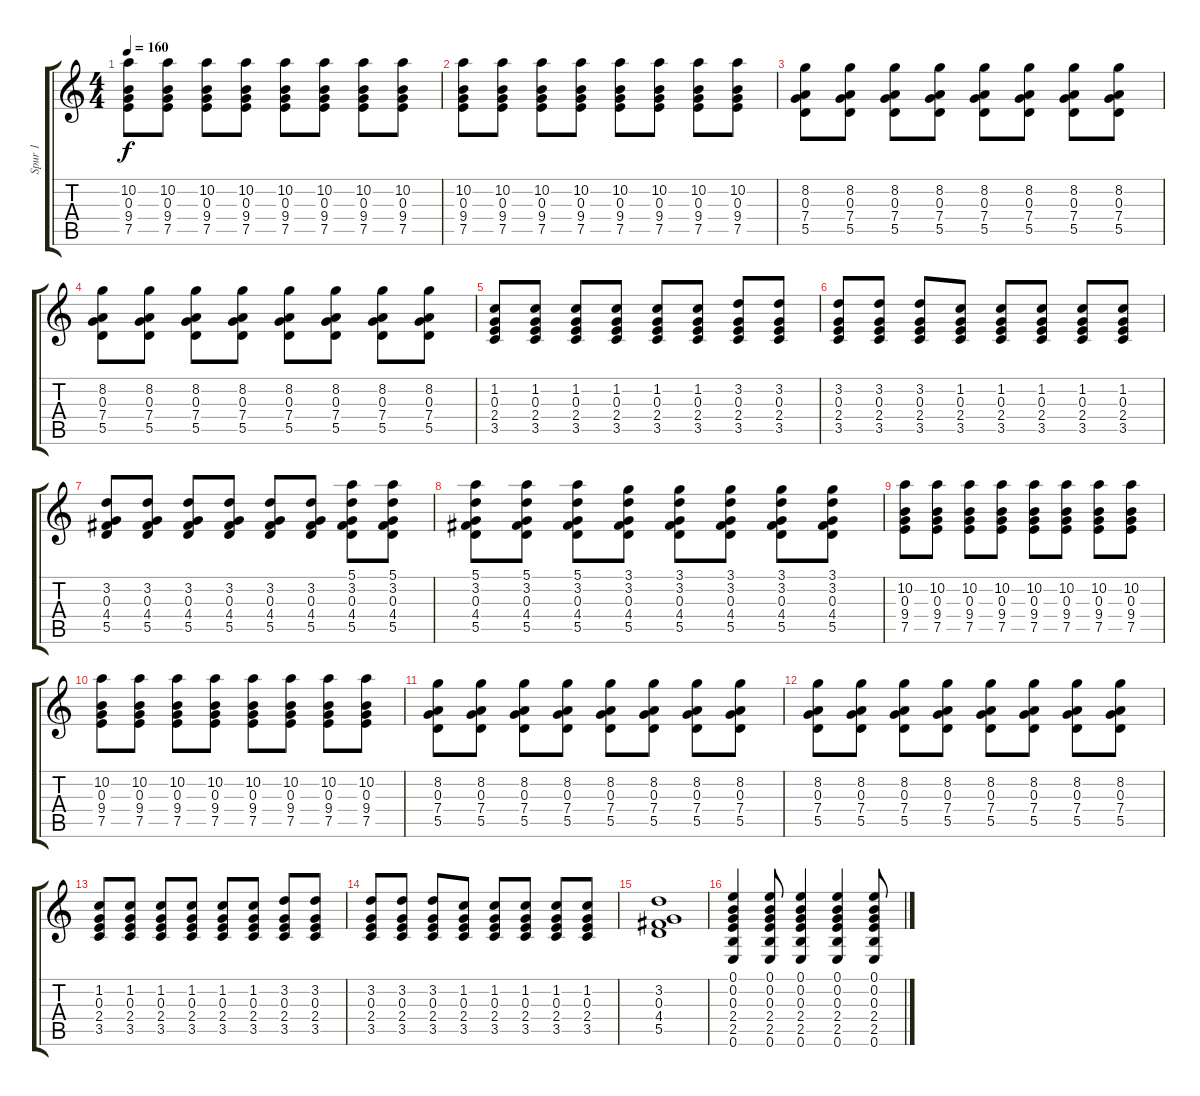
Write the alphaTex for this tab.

\track ("Spur 1" "Spur 1") {instrument acousticguitarnylon}
\staff {score tabs}
\tuning (E4 B3 G3 D3 A2 E2) {hide}
\ts (4 4)
\tempo 160
\clef g2
\ks c
(10.2 0.3 9.4 7.5).8{dy f} (10.2 0.3 9.4 7.5).8 (10.2 0.3 9.4 7.5).8 (10.2 0.3 9.4 7.5).8 (10.2 0.3 9.4 7.5).8 (10.2 0.3 9.4 7.5).8 (10.2 0.3 9.4 7.5).8 (10.2 0.3 9.4 7.5).8 |
(10.2 0.3 9.4 7.5).8 (10.2 0.3 9.4 7.5).8 (10.2 0.3 9.4 7.5).8 (10.2 0.3 9.4 7.5).8 (10.2 0.3 9.4 7.5).8 (10.2 0.3 9.4 7.5).8 (10.2 0.3 9.4 7.5).8 (10.2 0.3 9.4 7.5).8 |
(8.2 0.3 7.4 5.5).8 (8.2 0.3 7.4 5.5).8 (8.2 0.3 7.4 5.5).8 (8.2 0.3 7.4 5.5).8 (8.2 0.3 7.4 5.5).8 (8.2 0.3 7.4 5.5).8 (8.2 0.3 7.4 5.5).8 (8.2 0.3 7.4 5.5).8 |
(8.2 0.3 7.4 5.5).8 (8.2 0.3 7.4 5.5).8 (8.2 0.3 7.4 5.5).8 (8.2 0.3 7.4 5.5).8 (8.2 0.3 7.4 5.5).8 (8.2 0.3 7.4 5.5).8 (8.2 0.3 7.4 5.5).8 (8.2 0.3 7.4 5.5).8 |
(1.2 0.3 2.4 3.5).8 (1.2 0.3 2.4 3.5).8 (1.2 0.3 2.4 3.5).8 (1.2 0.3 2.4 3.5).8 (1.2 0.3 2.4 3.5).8 (1.2 0.3 2.4 3.5).8 (3.2 0.3 2.4 3.5).8 (3.2 0.3 2.4 3.5).8 |
(3.2 0.3 2.4 3.5).8 (3.2 0.3 2.4 3.5).8 (3.2 0.3 2.4 3.5).8 (1.2 0.3 2.4 3.5).8 (1.2 0.3 2.4 3.5).8 (1.2 0.3 2.4 3.5).8 (1.2 0.3 2.4 3.5).8 (1.2 0.3 2.4 3.5).8 |
(3.2 0.3 4.4 5.5).8 (3.2 0.3 4.4 5.5).8 (3.2 0.3 4.4 5.5).8 (3.2 0.3 4.4 5.5).8 (3.2 0.3 4.4 5.5).8 (3.2 0.3 4.4 5.5).8 (5.1 3.2 0.3 4.4 5.5).8 (5.1 3.2 0.3 4.4 5.5).8 |
(5.1 3.2 0.3 4.4 5.5).8 (5.1 3.2 0.3 4.4 5.5).8 (5.1 3.2 0.3 4.4 5.5).8 (3.1 3.2 0.3 4.4 5.5).8 (3.1 3.2 0.3 4.4 5.5).8 (3.1 3.2 0.3 4.4 5.5).8 (3.1 3.2 0.3 4.4 5.5).8 (3.1 3.2 0.3 4.4 5.5).8 |
(10.2 0.3 9.4 7.5).8 (10.2 0.3 9.4 7.5).8 (10.2 0.3 9.4 7.5).8 (10.2 0.3 9.4 7.5).8 (10.2 0.3 9.4 7.5).8 (10.2 0.3 9.4 7.5).8 (10.2 0.3 9.4 7.5).8 (10.2 0.3 9.4 7.5).8 |
(10.2 0.3 9.4 7.5).8 (10.2 0.3 9.4 7.5).8 (10.2 0.3 9.4 7.5).8 (10.2 0.3 9.4 7.5).8 (10.2 0.3 9.4 7.5).8 (10.2 0.3 9.4 7.5).8 (10.2 0.3 9.4 7.5).8 (10.2 0.3 9.4 7.5).8 |
(8.2 0.3 7.4 5.5).8 (8.2 0.3 7.4 5.5).8 (8.2 0.3 7.4 5.5).8 (8.2 0.3 7.4 5.5).8 (8.2 0.3 7.4 5.5).8 (8.2 0.3 7.4 5.5).8 (8.2 0.3 7.4 5.5).8 (8.2 0.3 7.4 5.5).8 |
(8.2 0.3 7.4 5.5).8 (8.2 0.3 7.4 5.5).8 (8.2 0.3 7.4 5.5).8 (8.2 0.3 7.4 5.5).8 (8.2 0.3 7.4 5.5).8 (8.2 0.3 7.4 5.5).8 (8.2 0.3 7.4 5.5).8 (8.2 0.3 7.4 5.5).8 |
(1.2 0.3 2.4 3.5).8 (1.2 0.3 2.4 3.5).8 (1.2 0.3 2.4 3.5).8 (1.2 0.3 2.4 3.5).8 (1.2 0.3 2.4 3.5).8 (1.2 0.3 2.4 3.5).8 (3.2 0.3 2.4 3.5).8 (3.2 0.3 2.4 3.5).8 |
(3.2 0.3 2.4 3.5).8 (3.2 0.3 2.4 3.5).8 (3.2 0.3 2.4 3.5).8 (1.2 0.3 2.4 3.5).8 (1.2 0.3 2.4 3.5).8 (1.2 0.3 2.4 3.5).8 (1.2 0.3 2.4 3.5).8 (1.2 0.3 2.4 3.5).8 |
(3.2 0.3 4.4 5.5).1 |
(0.1 0.2 0.3 2.4 2.5 0.6).4 (0.1 0.2 0.3 2.4 2.5 0.6).8 (0.1 0.2 0.3 2.4 2.5 0.6).4 (0.1 0.2 0.3 2.4 2.5 0.6).4 (0.1 0.2 0.3 2.4 2.5 0.6).8
